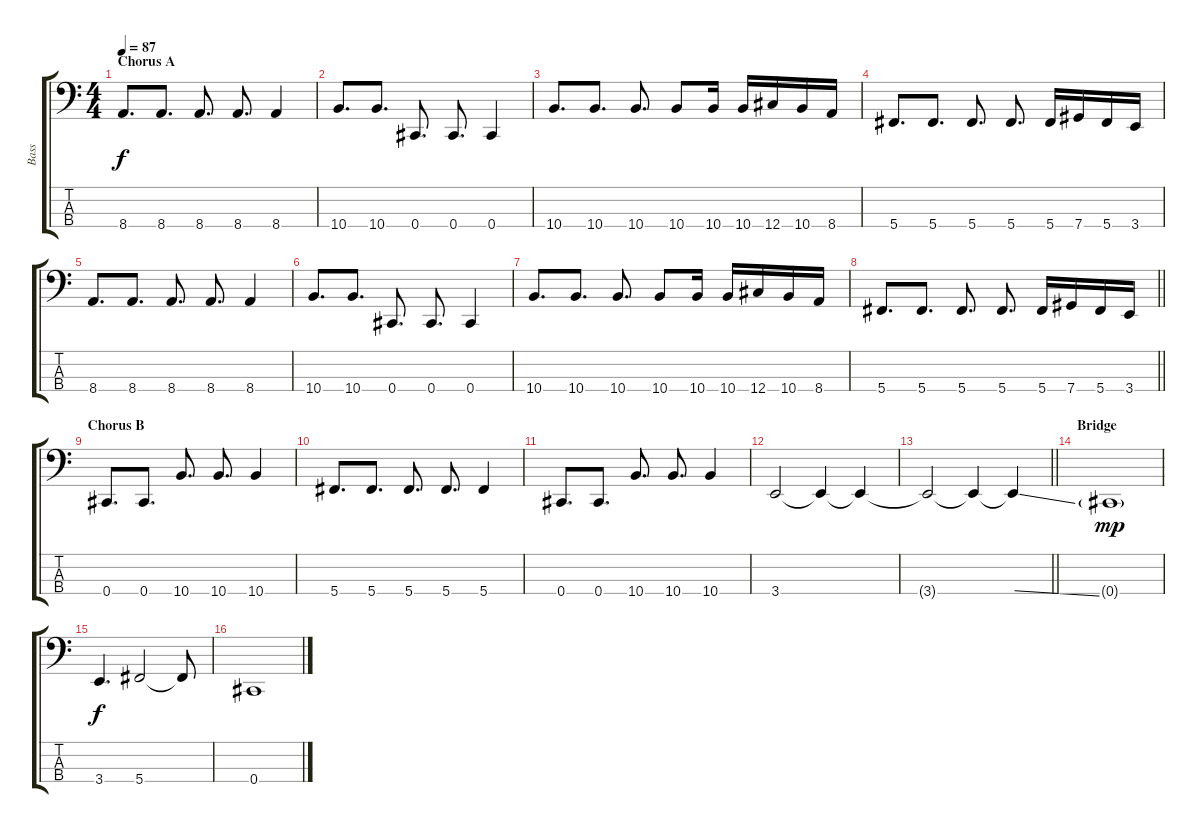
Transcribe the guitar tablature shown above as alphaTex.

\track ("Bass" "Bass") {instrument electricbassfinger}
\staff {score tabs}
\tuning (Gb2 Db2 Ab1 Db1) {hide}
\ts (4 4)
\section ("" "Chorus A")
\tempo 87
\clef f4
\ks c
8.4.8{d dy f} 8.4.8{d} 8.4.8{d} 8.4.8{d} 8.4.4 |
10.4.8{d} 10.4.8{d} 0.4.8{d} 0.4.8{d} 0.4.4 |
10.4.8{d} 10.4.8{d} 10.4.8{d} 10.4.8 10.4.16 10.4.16 12.4.16 10.4.16 8.4.16 |
5.4.8{d} 5.4.8{d} 5.4.8{d} 5.4.8{d} 5.4.16 7.4.16 5.4.16 3.4.16 |
8.4.8{d} 8.4.8{d} 8.4.8{d} 8.4.8{d} 8.4.4 |
10.4.8{d} 10.4.8{d} 0.4.8{d} 0.4.8{d} 0.4.4 |
10.4.8{d} 10.4.8{d} 10.4.8{d} 10.4.8 10.4.16 10.4.16 12.4.16 10.4.16 8.4.16 |
\barLineRight lightlight
5.4.8{d} 5.4.8{d} 5.4.8{d} 5.4.8{d} 5.4.16 7.4.16 5.4.16 3.4.16 |
\section ("" "Chorus B")
0.4.8{d} 0.4.8{d} 10.4.8{d} 10.4.8{d} 10.4.4 |
5.4.8{d} 5.4.8{d} 5.4.8{d} 5.4.8{d} 5.4.4 |
0.4.8{d} 0.4.8{d} 10.4.8{d} 10.4.8{d} 10.4.4 |
3.4.2 3.4{t}.4 3.4{t}.4 |
\barLineRight lightlight
3.4{t}.2 3.4{t}.4 3.4{ss t}.4 |
\section ("" "Bridge")
0.4{g}.1{dy mp} |
3.4.4{d dy f} 5.4.2 5.4{t}.8 |
0.4.1
